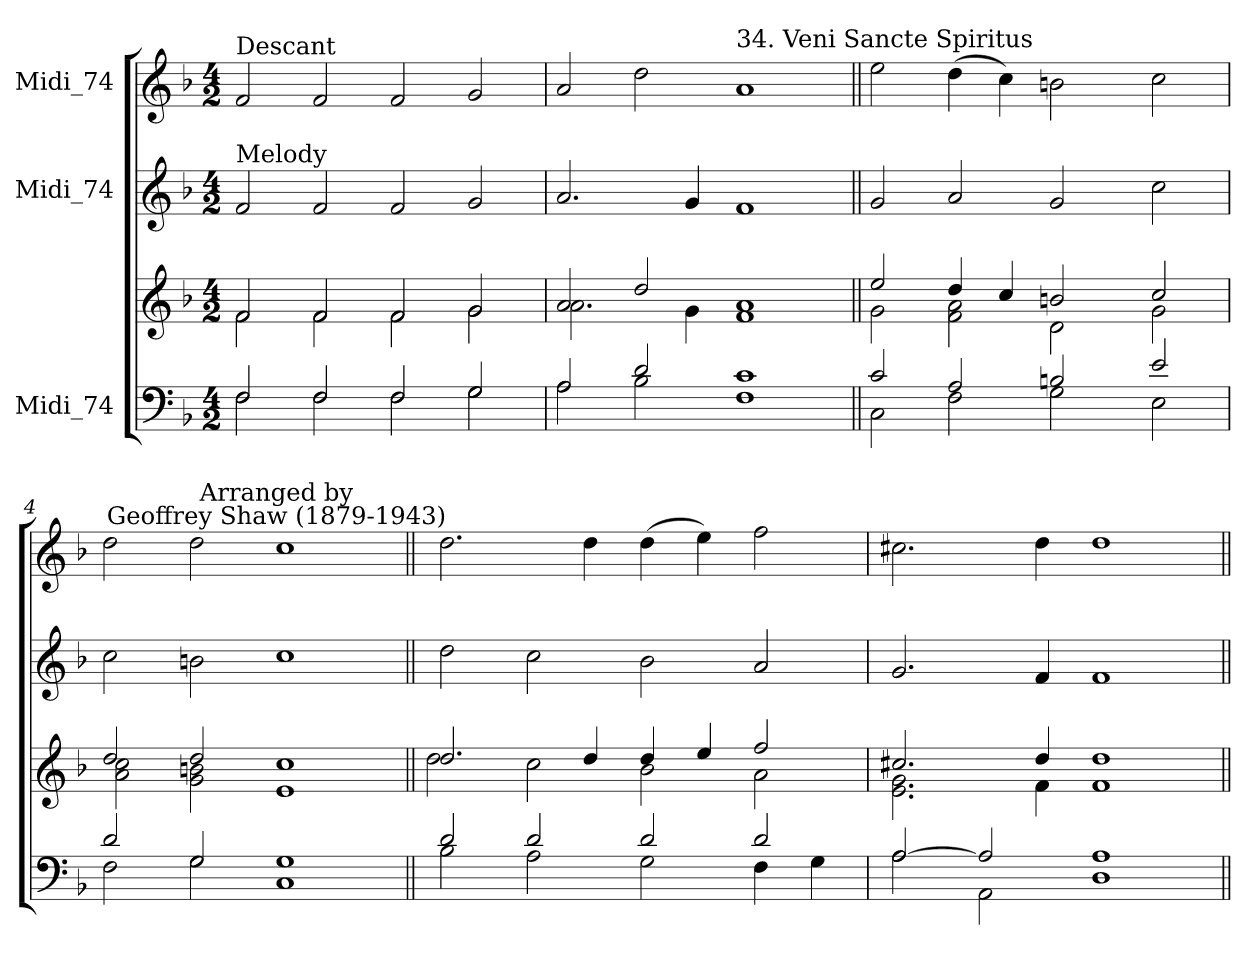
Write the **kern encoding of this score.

**kern	**kern	**kern	**kern
*part3	*part3	*part2	*part1
*staff4	*staff3	*staff2	*staff1
*I"Midi_74	*	*I"Midi_74	*I"Midi_74
*clefF4	*clefG2	*clefG2	*clefG2
*k[b-]	*k[b-]	*k[b-]	*k[b-]
*F:	*F:	*F:	*F:
*M4/2	*M4/2	*M4/2	*M4/2
=1	=1	=1	=1
*^	*^	*	*
*	*^	*	*^	*	*
!	!	!	!	!	!	!	!LO:TX:a:t=Descant
!	!	!	!	!	!	!LO:TX:a:t=Melody	!
2F/	0ryy	2F\	2f/	0ryy	2f\	2f	2f
2F/	.	2F\	2f/	.	2f\	2f	2f
2F/	.	2F\	2f/	.	2f\	2f	2f
2G/	.	2G\	2g/	.	2g\	2g	2g
=2	=2	=2	=2	=2	=2	=2	=2
2A/	0ryy	2A\	2a/	0ryy	2.a\	2.a	2a
2d/	.	2B-\	2dd/	.	.	.	2dd
.	.	.	.	.	4g\	4g	.
!	!	!	!	!	!	!	!LO:TX:a:t=34. Veni Sancte Spiritus
1c/	.	1F\	1a/	.	1f\	1f	1a
=3||	=3||	=3||	=3||	=3||	=3||	=3||	=3||
2c/	1ryy	2C\	2ee/	1ryy	2g\	2g	2ee
2A/	.	2F\	4dd/	.	2f\ 2a\	2a	(>4dd
.	.	.	4cc/	.	.	.	4cc)
2Bn/	4ryy	2G\	2bn/	4ryy	2d\	2g	2bn
.	2.ryy	.	.	2.ryy	.	.	.
2e/	.	2E\	2cc/	.	2g\	2cc	2cc
=4	=4	=4	=4	=4	=4	=4	=4
2d/	0ryy	2F\	2dd/	0ryy	2a\ 2cc\	2cc	2dd
2G/	.	2G\	2dd/	.	2g\ 2bn\	2bn	2dd
!	!	!	!	!	!	!	!LO:TX:a:cj:t=Arranged by\nGeoffrey Shaw (1879-1943)
1G/	.	1C\	1cc/	.	1e\	1cc	1cc
!!LO:LB:g=z
=5||	=5||	=5||	=5||	=5||	=5||	=5||	=5||
2d/	0ryy	2B-\	2.dd/	0ryy	2dd\	2dd	2.dd
2d/	.	2A\	.	.	2cc\	2cc	.
.	.	.	4dd/	.	.	.	4dd
2d/	.	2G\	4dd/	.	2b-\	2b-	(>4dd
.	.	.	4ee/	.	.	.	4ee)
2d/	.	4F\	2ff/	.	2a\	2a	2ff
.	.	4G\	.	.	.	.	.
=6	=6	=6	=6	=6	=6	=6	=6
[2A/	0ryy	2A\	2.cc#X/	0ryy	2.e\ 2.g\	2.g	2.cc#X
2A/]	.	2AA\	.	.	.	.	.
.	.	.	4dd/	.	4f\	4f	4dd
1A/	.	1D\	1dd/	.	1f\	1f	1dd
*v	*v	*v	*	*	*	*	*
*	*v	*v	*v	*	*
=||	=||	=||	=||
*-	*-	*-	*-
